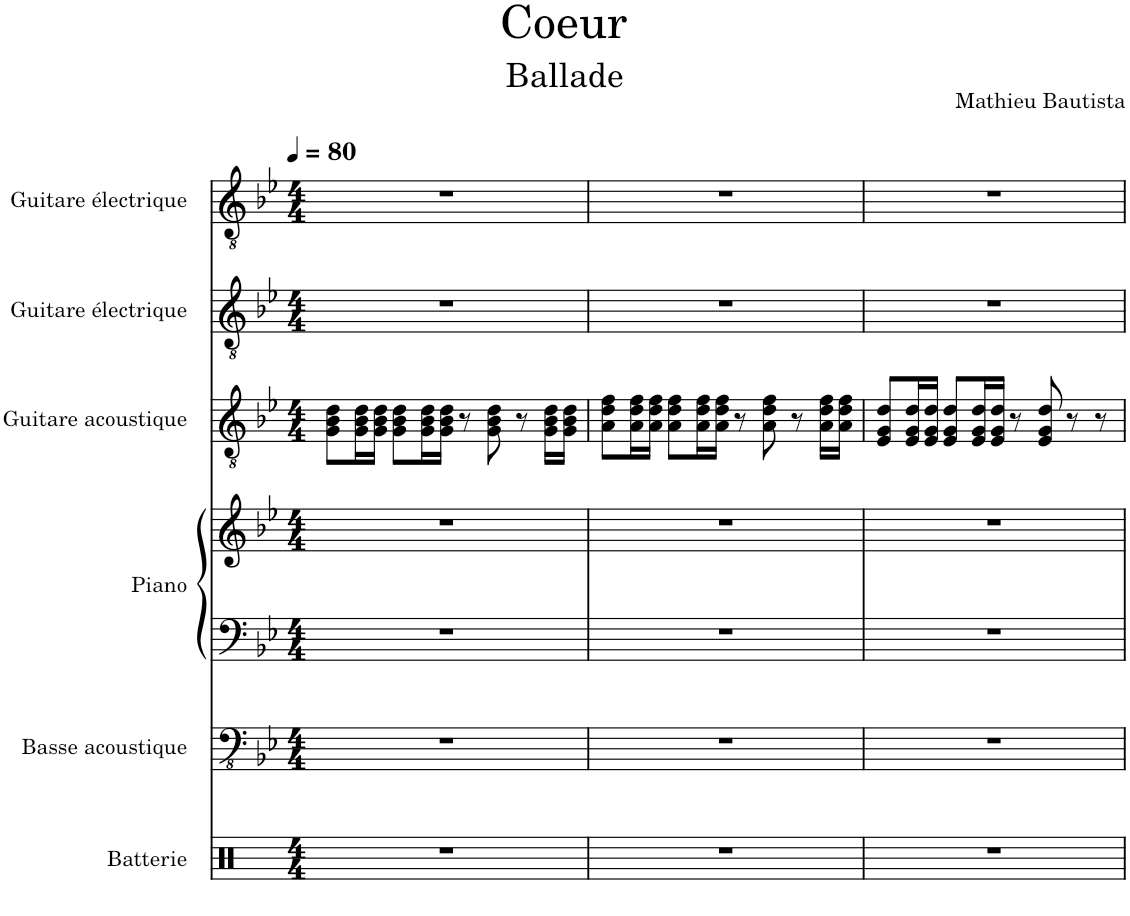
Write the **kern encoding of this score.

**kern	**kern	**kern	**kern	**kern	**kern	**kern
*part6	*part5	*part4	*part4	*part3	*part2	*part1
*staff7	*staff6	*staff5	*staff4	*staff3	*staff2	*staff1
*I"Batterie	*I"Basse acoustique	*I"Piano	*	*I"Guitare acoustique	*I"Guitare électrique	*I"Guitare électrique
*I'Batt.	*I'Bass	*I'Pia.	*	*I'Guit.	*I'Guit. El.	*I'Guit. El.
*clefX	*clefFv4	*clefF4	*clefG2	*clefGv2	*clefGv2	*clefGv2
*k[]	*k[b-e-]	*k[b-e-]	*k[b-e-]	*k[b-e-]	*k[b-e-]	*k[b-e-]
*M4/4	*M4/4	*M4/4	*M4/4	*M4/4	*M4/4	*M4/4
*MM80	*MM80	*MM80	*MM80	*MM80	*MM80	*MM80
=1	=1	=1	=1	=1	=1	=1
1r	1r	1r	1r	8G\ 8B-\ 8d\L	1r	1r
.	.	.	.	16G\ 16B-\ 16d\L	.	.
.	.	.	.	16G\ 16B-\ 16d\JJ	.	.
.	.	.	.	8G\ 8B-\ 8d\L	.	.
.	.	.	.	16G\ 16B-\ 16d\L	.	.
.	.	.	.	16G\ 16B-\ 16d\JJ	.	.
.	.	.	.	8r	.	.
.	.	.	.	8G\ 8B-\ 8d\	.	.
.	.	.	.	8r	.	.
.	.	.	.	16G\ 16B-\ 16d\LL	.	.
.	.	.	.	16G\ 16B-\ 16d\JJ	.	.
=2	=2	=2	=2	=2	=2	=2
1r	1r	1r	1r	8A\ 8d\ 8f\L	1r	1r
.	.	.	.	16A\ 16d\ 16f\L	.	.
.	.	.	.	16A\ 16d\ 16f\JJ	.	.
.	.	.	.	8A\ 8d\ 8f\L	.	.
.	.	.	.	16A\ 16d\ 16f\L	.	.
.	.	.	.	16A\ 16d\ 16f\JJ	.	.
.	.	.	.	8r	.	.
.	.	.	.	8A\ 8d\ 8f\	.	.
.	.	.	.	8r	.	.
.	.	.	.	16A\ 16d\ 16f\LL	.	.
.	.	.	.	16A\ 16d\ 16f\JJ	.	.
=3	=3	=3	=3	=3	=3	=3
1r	1r	1r	1r	8E-/ 8G/ 8d/L	1r	1r
.	.	.	.	16E-/ 16G/ 16d/L	.	.
.	.	.	.	16E-/ 16G/ 16d/JJ	.	.
.	.	.	.	8E-/ 8G/ 8d/L	.	.
.	.	.	.	16E-/ 16G/ 16d/L	.	.
.	.	.	.	16E-/ 16G/ 16d/JJ	.	.
.	.	.	.	8r	.	.
.	.	.	.	8E-/ 8G/ 8d/	.	.
.	.	.	.	8r	.	.
.	.	.	.	8r	.	.
=	=	=	=	=	=	=
*-	*-	*-	*-	*-	*-	*-
